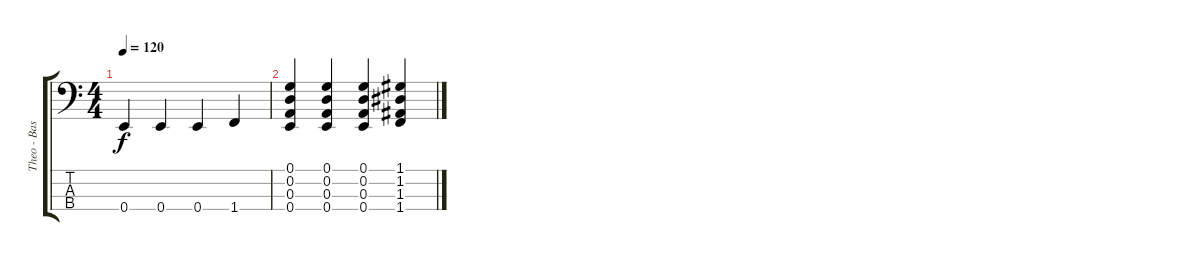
\track ("Theo - Bass" "Theo - Bas") {instrument fretlessbass}
\staff {score tabs}
\tuning (G2 D2 A1 E1) {hide}
\ts (4 4)
\tempo 120
\clef f4
\ks c
0.4.4{dy f} 0.4.4 0.4.4 1.4.4 |
(0.1 0.2 0.3 0.4).4 (0.1 0.2 0.3 0.4).4 (0.1 0.2 0.3 0.4).4 (1.1 1.2 1.3 1.4).4
